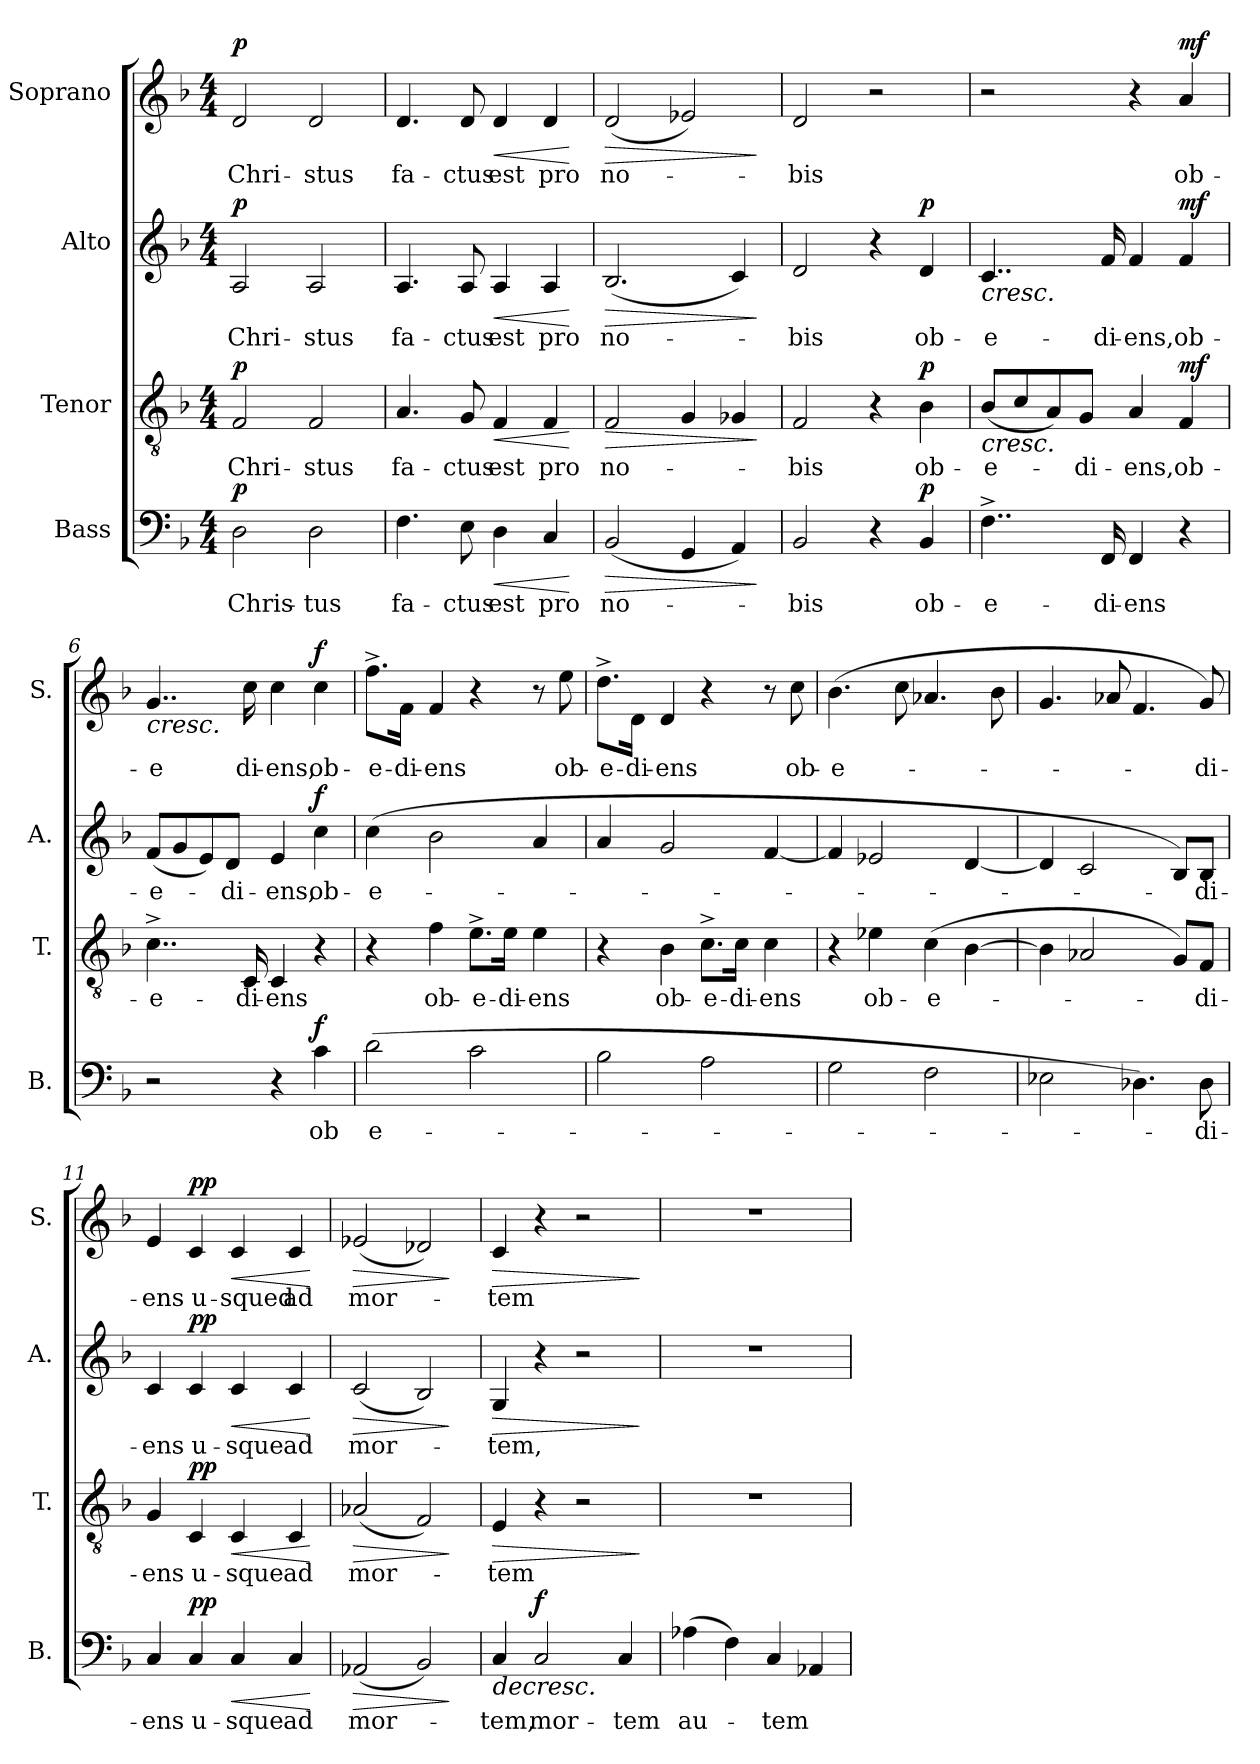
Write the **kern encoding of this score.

**kern	**text	**dynam	**kern	**text	**dynam	**kern	**text	**dynam	**kern	**text	**dynam
*part4	*part4	*part4	*part3	*part3	*part3	*part2	*part2	*part2	*part1	*part1	*part1
*staff4	*staff4	*staff4	*staff3	*staff3	*staff3	*staff2	*staff2	*staff2	*staff1	*staff1	*staff1
*I"Bass	*	*	*I"Tenor	*	*	*I"Alto	*	*	*I"Soprano	*	*
*I'B.	*	*	*I'T.	*	*	*I'A.	*	*	*I'S.	*	*
*clefF4	*	*	*clefGv2	*	*	*clefG2	*	*	*clefG2	*	*
*k[b-]	*	*	*k[b-]	*	*	*k[b-]	*	*	*k[b-]	*	*
*M4/4	*	*	*M4/4	*	*	*M4/4	*	*	*M4/4	*	*
*MM80	*	*	*MM80	*	*	*MM80	*	*	*MM80	*	*
=1	=1	=1	=1	=1	=1	=1	=1	=1	=1	=1	=1
!	!LO:LY:b	!LO:DY:a	!	!LO:LY:b	!LO:DY:a	!	!LO:LY:b	!LO:DY:a	!	!LO:LY:b	!LO:DY:a
2D\	Chris-	p	2F/	Chri-	p	2A/	Chri-	p	2d/	Chri-	p
!	!LO:LY:b	!	!	!LO:LY:b	!	!	!LO:LY:b	!	!	!LO:LY:b	!
2D\	-tus	.	2F/	-stus	.	2A/	-stus	.	2d/	-stus	.
=2	=2	=2	=2	=2	=2	=2	=2	=2	=2	=2	=2
!	!LO:LY:b	!	!	!LO:LY:b	!	!	!LO:LY:b	!	!	!LO:LY:b	!
4.F\	fa-	.	4.A/	fa-	.	4.A/	fa-	.	4.d/	fa-	.
!	!LO:LY:b	!	!	!LO:LY:b	!	!	!LO:LY:b	!	!	!LO:LY:b	!
8E\	-ctus	.	8G/	-ctus	.	8A/	-ctus	.	8d/	-ctus	.
!	!LO:LY:b	!LO:HP:b	!	!LO:LY:b	!LO:HP:b	!	!LO:LY:b	!LO:HP:b	!	!LO:LY:b	!LO:HP:b
4D\	est	<	4F/	est	<	4A/	est	<	4d/	est	<
!	!LO:LY:b	!	!	!LO:LY:b	!	!	!LO:LY:b	!	!	!LO:LY:b	!
4C/	pro	.	4F/	pro	.	4A/	pro	.	4d/	pro	.
.	.	[	.	.	[	.	.	[	.	.	[
=3	=3	=3	=3	=3	=3	=3	=3	=3	=3	=3	=3
!	!LO:LY:b	!LO:HP:b	!	!LO:LY:b	!LO:HP:b	!	!LO:LY:b	!LO:HP:b	!	!LO:LY:b	!LO:HP:b
(<2BB-/	no-	>	2F/	no-	>	(<2.B-/	no-	>	(<2d/	no-	>
4GG/	.	.	4G/	.	.	.	.	.	2e-X/)	.	.
4AA/)	.	.	4G-X/	.	.	4c/)	.	.	.	.	.
.	.	]	.	.	]	.	.	]	.	.	]
=4	=4	=4	=4	=4	=4	=4	=4	=4	=4	=4	=4
!	!LO:LY:b	!	!	!LO:LY:b	!	!	!LO:LY:b	!	!	!LO:LY:b	!
2BB-/	-bis	.	2F/	-bis	.	2d/	-bis	.	2d/	-bis	.
4r	.	.	4r	.	.	4r	.	.	2r	.	.
!	!LO:LY:b	!LO:DY:a	!	!LO:LY:b	!LO:DY:a	!	!LO:LY:b	!LO:DY:a	!	!	!
4BB-/	ob-	p	4B-\	ob-	p	4d/	ob-	p	.	.	.
=5	=5	=5	=5	=5	=5	=5	=5	=5	=5	=5	=5
!	!LO:LY:b	!	!	!LO:LY:b	!LO:HP:b	!	!LO:LY:b	!LO:HP:b	!	!	!
4..F^\	-e-	.	(<8B-/L	-e-	<	4..c/	-e-	<	2r	.	.
.	.	.	8c/	.	.	.	.	.	.	.	.
.	.	.	8A/)	.	.	.	.	.	.	.	.
!	!	!	!	!LO:LY:b	!	!	!	!	!	!	!
.	.	.	8G/J	-di-	.	.	.	.	.	.	.
!	!LO:LY:b	!	!	!	!	!	!LO:LY:b	!	!	!	!
16FF/	-di-	.	.	.	.	16f/	-di-	.	.	.	.
!	!LO:LY:b	!	!	!LO:LY:b	!	!	!LO:LY:b	!	!	!	!
4FF/	-ens	.	4A/	-ens,	.	4f/	-ens,	.	4r	.	.
!	!	!	!	!LO:LY:b	!LO:DY:a	!	!LO:LY:b	!LO:DY:a	!	!LO:LY:b	!LO:DY:a
4r	.	.	4F/	ob-	mf	4f/	ob-	mf	4a/	ob-	mf
.	.	.	.	.	[	.	.	[	.	.	.
=6	=6	=6	=6	=6	=6	=6	=6	=6	=6	=6	=6
!	!	!	!	!LO:LY:b	!	!	!LO:LY:b	!	!	!LO:LY:b	!LO:HP:b
2r	.	.	4..c^\	-e-	.	(<8f/L	-e-	.	4..g/	-e	<
.	.	.	.	.	.	8g/	.	.	.	.	.
.	.	.	.	.	.	8e/)	.	.	.	.	.
!	!	!	!	!	!	!	!LO:LY:b	!	!	!	!
.	.	.	.	.	.	8d/J	-di-	.	.	.	.
!	!	!	!	!LO:LY:b	!	!	!	!	!	!LO:LY:b	!
.	.	.	16C/	-di-	.	.	.	.	16cc\	di-	.
!	!	!	!	!LO:LY:b	!	!	!LO:LY:b	!	!	!LO:LY:b	!
4r	.	.	4C/	-ens	.	4e/	-ens,	.	4cc\	-ens,	.
!	!LO:LY:b	!LO:DY:a	!	!	!	!	!LO:LY:b	!LO:DY:a	!	!LO:LY:b	!LO:DY:a
4c\	ob	f	4r	.	.	4cc\	ob-	f	4cc\	ob-	f
.	.	.	.	.	.	.	.	.	.	.	[
!!LO:LB:g=z
=7	=7	=7	=7	=7	=7	=7	=7	=7	=7	=7	=7
!	!LO:LY:b	!	!	!	!	!	!LO:LY:b	!	!	!LO:LY:b	!
(>2d\	e-	.	4r	.	.	(>4cc\	-e-	.	8.ff^\L	-e-	.
!	!	!	!	!	!	!	!	!	!	!LO:LY:b	!
.	.	.	.	.	.	.	.	.	16f\Jk	-di-	.
!	!	!	!	!LO:LY:b	!	!	!	!	!	!LO:LY:b	!
.	.	.	4f\	ob-	.	2b-\	.	.	4f/	-ens	.
!	!	!	!	!LO:LY:b	!	!	!	!	!	!	!
2c\	.	.	8.e^\L	-e-	.	.	.	.	4r	.	.
!	!	!	!	!LO:LY:b	!	!	!	!	!	!	!
.	.	.	16e\Jk	-di-	.	.	.	.	.	.	.
!	!	!	!	!LO:LY:b	!	!	!	!	!	!	!
.	.	.	4e\	-ens	.	4a/	.	.	8r	.	.
!	!	!	!	!	!	!	!	!	!	!LO:LY:b	!
.	.	.	.	.	.	.	.	.	8ee\	ob-	.
=8	=8	=8	=8	=8	=8	=8	=8	=8	=8	=8	=8
!	!	!	!	!	!	!	!	!	!	!LO:LY:b	!
2B-\	.	.	4r	.	.	4a/	.	.	8.dd^\L	-e-	.
!	!	!	!	!	!	!	!	!	!	!LO:LY:b	!
.	.	.	.	.	.	.	.	.	16d\Jk	-di-	.
!	!	!	!	!LO:LY:b	!	!	!	!	!	!LO:LY:b	!
.	.	.	4B-\	ob-	.	2g/	.	.	4d/	-ens	.
!	!	!	!	!LO:LY:b	!	!	!	!	!	!	!
2A\	.	.	8.c^\L	-e-	.	.	.	.	4r	.	.
!	!	!	!	!LO:LY:b	!	!	!	!	!	!	!
.	.	.	16c\Jk	-di-	.	.	.	.	.	.	.
!	!	!	!	!LO:LY:b	!	!	!	!	!	!	!
.	.	.	4c\	-ens	.	[4f/	.	.	8r	.	.
!	!	!	!	!	!	!	!	!	!	!LO:LY:b	!
.	.	.	.	.	.	.	.	.	8cc\	ob-	.
=9	=9	=9	=9	=9	=9	=9	=9	=9	=9	=9	=9
!	!	!	!	!	!	!	!	!	!	!LO:LY:b	!
2G\	.	.	4r	.	.	4f/]	.	.	(>4.b-\	-e-	.
!	!	!	!	!LO:LY:b	!	!	!	!	!	!	!
.	.	.	4e-X\	ob-	.	2e-X/	.	.	.	.	.
.	.	.	.	.	.	.	.	.	8cc\	.	.
!	!	!	!	!LO:LY:b	!	!	!	!	!	!	!
2F\	.	.	(>4c\	-e-	.	.	.	.	4.a-X/	.	.
.	.	.	[4B-\	.	.	[4d/	.	.	.	.	.
.	.	.	.	.	.	.	.	.	8b-\	.	.
=10	=10	=10	=10	=10	=10	=10	=10	=10	=10	=10	=10
2E-X\	.	.	4B-\]	.	.	4d/]	.	.	4.g/	.	.
.	.	.	2A-X/	.	.	2c/	.	.	.	.	.
.	.	.	.	.	.	.	.	.	8a-X/	.	.
4.D-X\)	.	.	.	.	.	.	.	.	4.f/	.	.
.	.	.	8G/L)	.	.	8B-/L)	.	.	.	.	.
!	!LO:LY:b	!	!	!LO:LY:b	!	!	!LO:LY:b	!	!	!LO:LY:b	!
8D-\	-di-	.	8F/J	-di-	.	8B-/J	-di-	.	8g/)	-di-	.
=11	=11	=11	=11	=11	=11	=11	=11	=11	=11	=11	=11
!	!LO:LY:b	!	!	!LO:LY:b	!	!	!LO:LY:b	!	!	!LO:LY:b	!
4C/	-ens	.	4G/	-ens	.	4c/	-ens	.	4e/	-ens	.
!	!LO:LY:b	!LO:DY:a	!	!LO:LY:b	!LO:DY:a	!	!LO:LY:b	!LO:DY:a	!	!LO:LY:b	!LO:DY:a
4C/	u-	pp	4C/	u-	pp	4c/	u-	pp	4c/	u-	pp
!	!LO:LY:b	!LO:HP:b	!	!LO:LY:b	!LO:HP:b	!	!LO:LY:b	!LO:HP:b	!	!LO:LY:b	!LO:HP:b
4C/	-sque	<	4C/	-sque	<	4c/	-sque	<	4c/	-squed	<
!	!LO:LY:b	!	!	!LO:LY:b	!	!	!LO:LY:b	!	!	!LO:LY:b	!
4C/	ad	.	4C/	ad	.	4c/	ad	.	4c/	ad	.
.	.	[	.	.	[	.	.	[	.	.	[
!!LO:PB:g=z
=12	=12	=12	=12	=12	=12	=12	=12	=12	=12	=12	=12
!	!LO:LY:b	!LO:HP:b	!	!LO:LY:b	!LO:HP:b	!	!LO:LY:b	!LO:HP:b	!	!LO:LY:b	!LO:HP:b
(<2AA-X/	mor-	>	(<2A-X/	mor-	>	(<2c/	mor-	>	(<2e-X/	mor-	>
2BB-/)	.	.	2F/)	.	.	2B-/)	.	.	2d-X/)	.	.
.	.	]	.	.	]	.	.	]	.	.	]
=13	=13	=13	=13	=13	=13	=13	=13	=13	=13	=13	=13
!	!LO:LY:b	!LO:HP:b	!	!LO:LY:b	!LO:HP:b	!	!LO:LY:b	!LO:HP:b	!	!LO:LY:b	!LO:HP:b
4C/	-tem,	>	4E/	-tem	>	4G/	-tem,	>	4c/	-tem	>
!	!LO:LY:b	!LO:DY:a	!	!	!	!	!	!	!	!	!
2C/	mor-	f	4r	.	.	4r	.	.	4r	.	.
.	.	.	2r	.	.	2r	.	.	2r	.	.
!	!LO:LY:b	!	!	!	!	!	!	!	!	!	!
4C/	-tem	.	.	.	.	.	.	.	.	.	.
.	.	]	.	.	]	.	.	]	.	.	]
=14	=14	=14	=14	=14	=14	=14	=14	=14	=14	=14	=14
!	!LO:LY:b	!	!	!	!	!	!	!	!	!	!
(>4A-X\	au-	.	1r	.	.	1r	.	.	1r	.	.
4F\)	.	.	.	.	.	.	.	.	.	.	.
!	!LO:LY:b	!	!	!	!	!	!	!	!	!	!
4C/	-tem	.	.	.	.	.	.	.	.	.	.
4AA-X/	.	.	.	.	.	.	.	.	.	.	.
=	=	=	=	=	=	=	=	=	=	=	=
*-	*-	*-	*-	*-	*-	*-	*-	*-	*-	*-	*-
